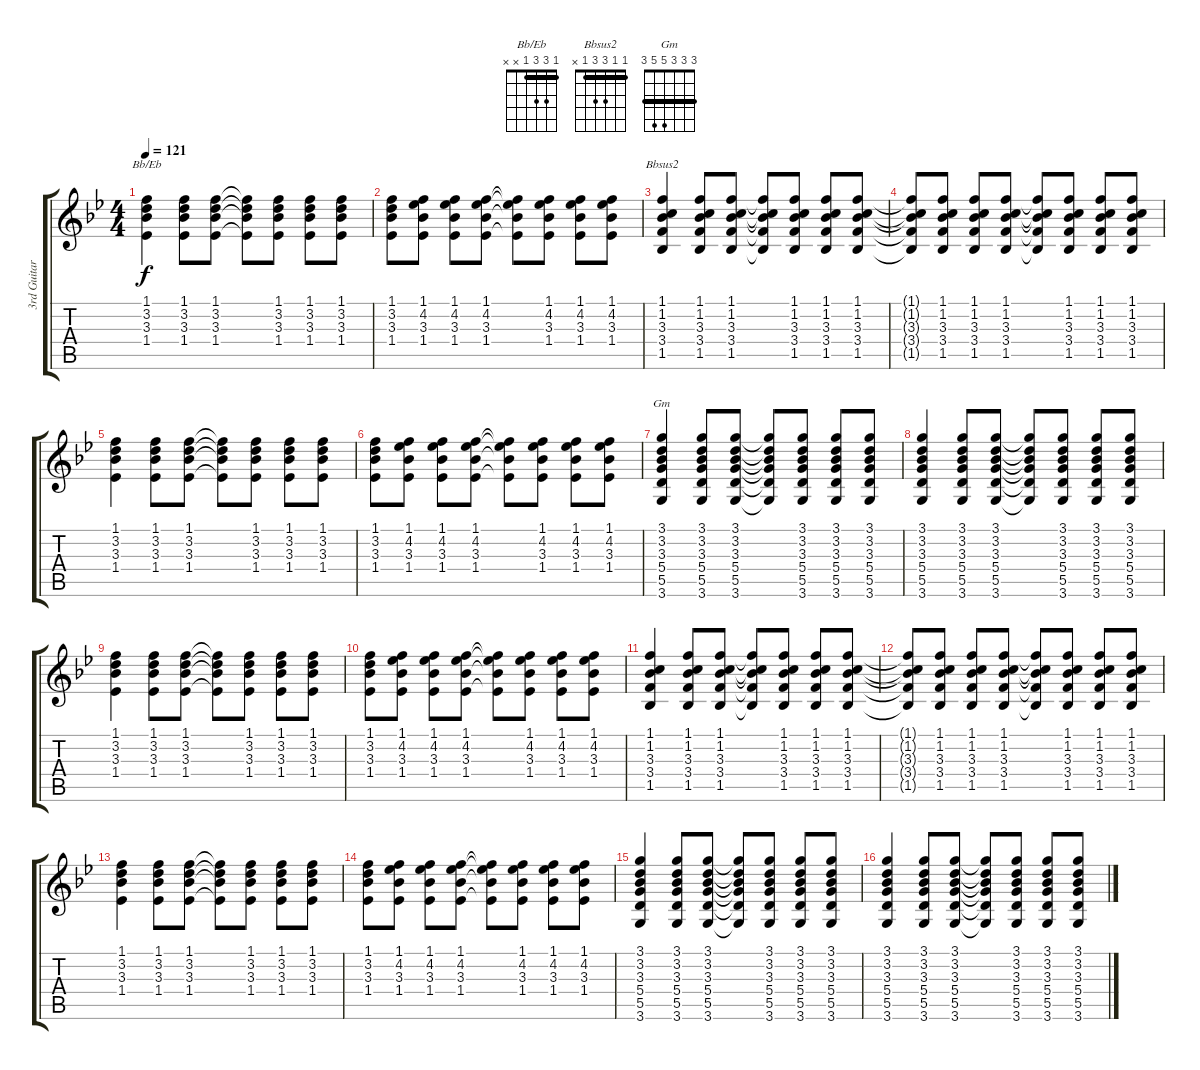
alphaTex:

\track ("3rd Guitar" "3rd Guitar") {instrument electricguitarclean}
\staff {score tabs}
\tuning (E4 B3 G3 D3 A2 E2) {hide}
\chord ("Bb/Eb" 1 3 3 1 x x) {barre 1}
\chord ("Bbsus2" 1 1 3 3 1 x) {barre 1}
\chord ("Gm" 3 3 3 5 5 3) {barre 3}
\ts (4 4)
\tempo 121
\clef g2
\ks bb
(1.1 3.2 3.3 1.4).4{ch "Bb/Eb" dy f} (1.1 3.2 3.3 1.4).8 (1.1 3.2 3.3 1.4).8 (1.1{t} 3.2{t} 3.3{t} 1.4{t}).8 (1.1 3.2 3.3 1.4).8 (1.1 3.2 3.3 1.4).8 (1.1 3.2 3.3 1.4).8 |
(1.1 3.2 3.3 1.4).8 (1.1 4.2 3.3 1.4).8 (1.1 4.2 3.3 1.4).8 (1.1 4.2 3.3 1.4).8 (1.1{t} 4.2{t} 3.3{t} 1.4{t}).8 (1.1 4.2 3.3 1.4).8 (1.1 4.2 3.3 1.4).8 (1.1 4.2 3.3 1.4).8 |
(1.1 1.2 3.3 3.4 1.5).4{ch "Bbsus2"} (1.1 1.2 3.3 3.4 1.5).8 (1.1 1.2 3.3 3.4 1.5).8 (1.1{t} 1.2{t} 3.3{t} 3.4{t} 1.5{t}).8 (1.1 1.2 3.3 3.4 1.5).8 (1.1 1.2 3.3 3.4 1.5).8 (1.1 1.2 3.3 3.4 1.5).8 |
(1.1{t} 1.2{t} 3.3{t} 3.4{t} 1.5{t}).8 (1.1 1.2 3.3 3.4 1.5).8 (1.1 1.2 3.3 3.4 1.5).8 (1.1 1.2 3.3 3.4 1.5).8 (1.1{t} 1.2{t} 3.3{t} 3.4{t} 1.5{t}).8 (1.1 1.2 3.3 3.4 1.5).8 (1.1 1.2 3.3 3.4 1.5).8 (1.1 1.2 3.3 3.4 1.5).8 |
(1.1 3.2 3.3 1.4).4 (1.1 3.2 3.3 1.4).8 (1.1 3.2 3.3 1.4).8 (1.1{t} 3.2{t} 3.3{t} 1.4{t}).8 (1.1 3.2 3.3 1.4).8 (1.1 3.2 3.3 1.4).8 (1.1 3.2 3.3 1.4).8 |
(1.1 3.2 3.3 1.4).8 (1.1 4.2 3.3 1.4).8 (1.1 4.2 3.3 1.4).8 (1.1 4.2 3.3 1.4).8 (1.1{t} 4.2{t} 3.3{t} 1.4{t}).8 (1.1 4.2 3.3 1.4).8 (1.1 4.2 3.3 1.4).8 (1.1 4.2 3.3 1.4).8 |
(3.1 3.2 3.3 5.4 5.5 3.6).4{ch "Gm"} (3.1 3.2 3.3 5.4 5.5 3.6).8 (3.1 3.2 3.3 5.4 5.5 3.6).8 (3.1{t} 3.2{t} 3.3{t} 5.4{t} 5.5{t} 3.6{t}).8 (3.1 3.2 3.3 5.4 5.5 3.6).8 (3.1 3.2 3.3 5.4 5.5 3.6).8 (3.1 3.2 3.3 5.4 5.5 3.6).8 |
(3.1 3.2 3.3 5.4 5.5 3.6).4 (3.1 3.2 3.3 5.4 5.5 3.6).8 (3.1 3.2 3.3 5.4 5.5 3.6).8 (3.1{t} 3.2{t} 3.3{t} 5.4{t} 5.5{t} 3.6{t}).8 (3.1 3.2 3.3 5.4 5.5 3.6).8 (3.1 3.2 3.3 5.4 5.5 3.6).8 (3.1 3.2 3.3 5.4 5.5 3.6).8 |
(1.1 3.2 3.3 1.4).4 (1.1 3.2 3.3 1.4).8 (1.1 3.2 3.3 1.4).8 (1.1{t} 3.2{t} 3.3{t} 1.4{t}).8 (1.1 3.2 3.3 1.4).8 (1.1 3.2 3.3 1.4).8 (1.1 3.2 3.3 1.4).8 |
(1.1 3.2 3.3 1.4).8 (1.1 4.2 3.3 1.4).8 (1.1 4.2 3.3 1.4).8 (1.1 4.2 3.3 1.4).8 (1.1{t} 4.2{t} 3.3{t} 1.4{t}).8 (1.1 4.2 3.3 1.4).8 (1.1 4.2 3.3 1.4).8 (1.1 4.2 3.3 1.4).8 |
(1.1 1.2 3.3 3.4 1.5).4 (1.1 1.2 3.3 3.4 1.5).8 (1.1 1.2 3.3 3.4 1.5).8 (1.1{t} 1.2{t} 3.3{t} 3.4{t} 1.5{t}).8 (1.1 1.2 3.3 3.4 1.5).8 (1.1 1.2 3.3 3.4 1.5).8 (1.1 1.2 3.3 3.4 1.5).8 |
(1.1{t} 1.2{t} 3.3{t} 3.4{t} 1.5{t}).8 (1.1 1.2 3.3 3.4 1.5).8 (1.1 1.2 3.3 3.4 1.5).8 (1.1 1.2 3.3 3.4 1.5).8 (1.1{t} 1.2{t} 3.3{t} 3.4{t} 1.5{t}).8 (1.1 1.2 3.3 3.4 1.5).8 (1.1 1.2 3.3 3.4 1.5).8 (1.1 1.2 3.3 3.4 1.5).8 |
(1.1 3.2 3.3 1.4).4 (1.1 3.2 3.3 1.4).8 (1.1 3.2 3.3 1.4).8 (1.1{t} 3.2{t} 3.3{t} 1.4{t}).8 (1.1 3.2 3.3 1.4).8 (1.1 3.2 3.3 1.4).8 (1.1 3.2 3.3 1.4).8 |
(1.1 3.2 3.3 1.4).8 (1.1 4.2 3.3 1.4).8 (1.1 4.2 3.3 1.4).8 (1.1 4.2 3.3 1.4).8 (1.1{t} 4.2{t} 3.3{t} 1.4{t}).8 (1.1 4.2 3.3 1.4).8 (1.1 4.2 3.3 1.4).8 (1.1 4.2 3.3 1.4).8 |
(3.1 3.2 3.3 5.4 5.5 3.6).4 (3.1 3.2 3.3 5.4 5.5 3.6).8 (3.1 3.2 3.3 5.4 5.5 3.6).8 (3.1{t} 3.2{t} 3.3{t} 5.4{t} 5.5{t} 3.6{t}).8 (3.1 3.2 3.3 5.4 5.5 3.6).8 (3.1 3.2 3.3 5.4 5.5 3.6).8 (3.1 3.2 3.3 5.4 5.5 3.6).8 |
(3.1 3.2 3.3 5.4 5.5 3.6).4 (3.1 3.2 3.3 5.4 5.5 3.6).8 (3.1 3.2 3.3 5.4 5.5 3.6).8 (3.1{t} 3.2{t} 3.3{t} 5.4{t} 5.5{t} 3.6{t}).8 (3.1 3.2 3.3 5.4 5.5 3.6).8 (3.1 3.2 3.3 5.4 5.5 3.6).8 (3.1 3.2 3.3 5.4 5.5 3.6).8
